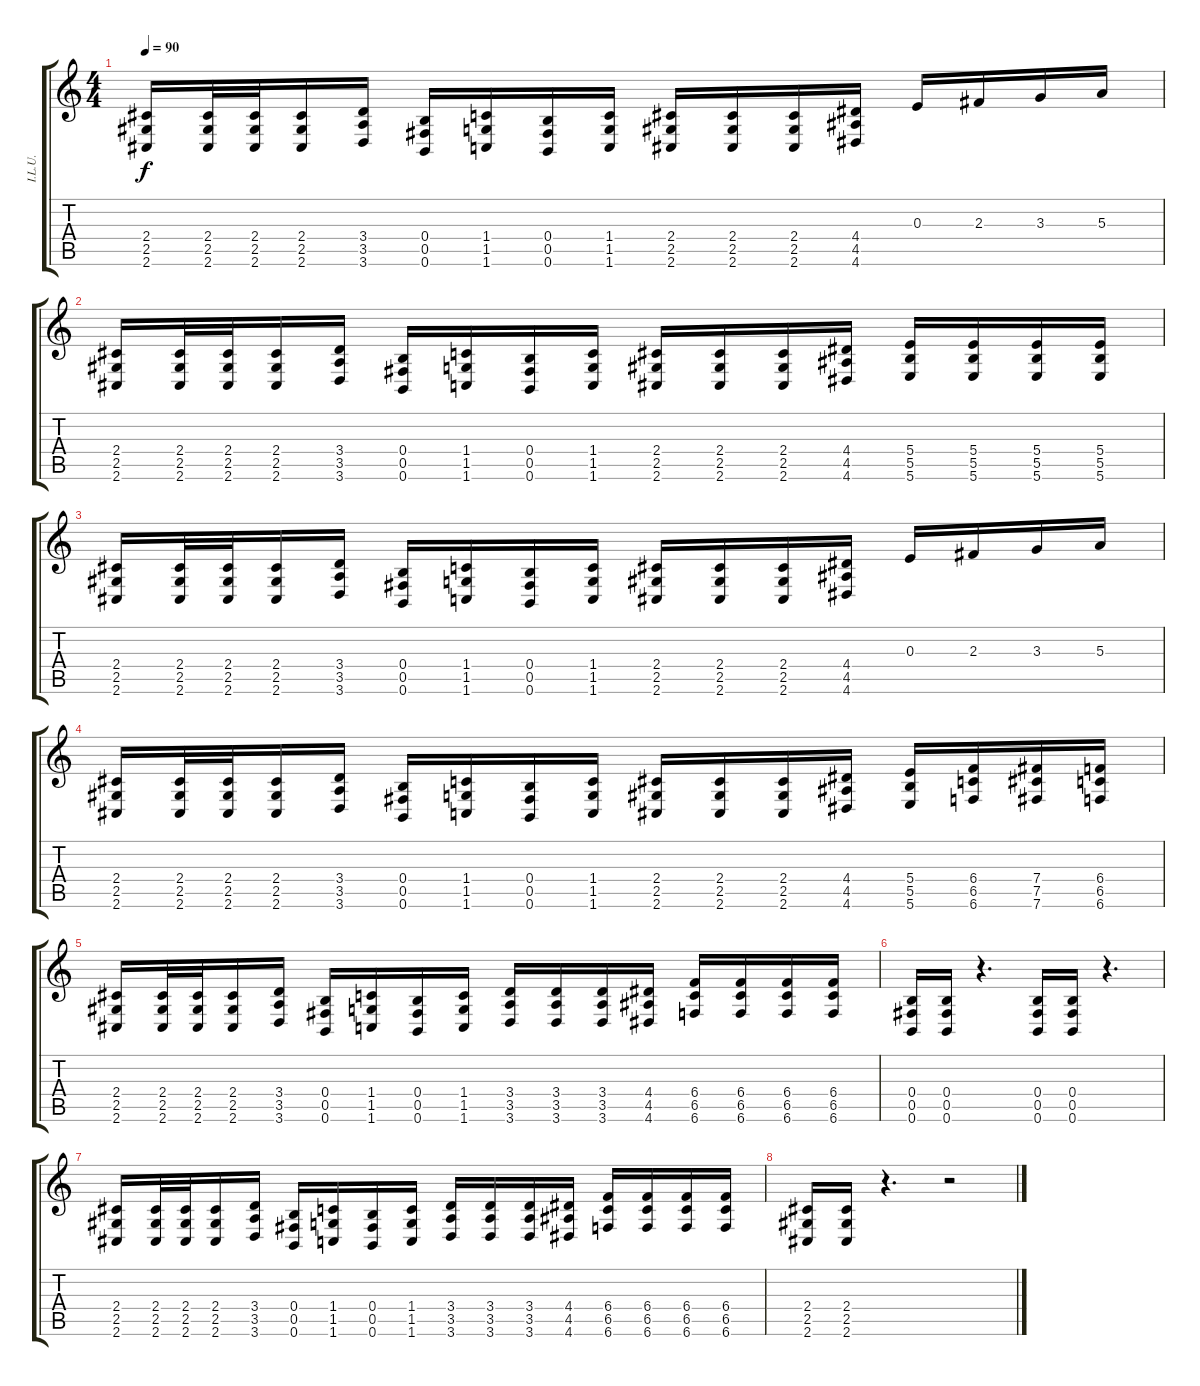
\track ("I.L.U." "I.L.U.") {instrument distortionguitar}
\staff {score tabs}
\tuning (Db4 Ab3 E3 B2 Gb2 B1) {hide}
\ts (4 4)
\tempo 90
\clef g2
\ks c
(2.4 2.5 2.6).16{dy f} (2.4 2.5 2.6).32 (2.4 2.5 2.6).32 (2.4 2.5 2.6).16 (3.4 3.5 3.6).16 (0.4 0.5 0.6).16 (1.4 1.5 1.6).16 (0.4 0.5 0.6).16 (1.4 1.5 1.6).16 (2.4 2.5 2.6).16 (2.4 2.5 2.6).16 (2.4 2.5 2.6).16 (4.4 4.5 4.6).16 0.3.16 2.3.16 3.3.16 5.3.16 |
(2.4 2.5 2.6).16 (2.4 2.5 2.6).32 (2.4 2.5 2.6).32 (2.4 2.5 2.6).16 (3.4 3.5 3.6).16 (0.4 0.5 0.6).16 (1.4 1.5 1.6).16 (0.4 0.5 0.6).16 (1.4 1.5 1.6).16 (2.4 2.5 2.6).16 (2.4 2.5 2.6).16 (2.4 2.5 2.6).16 (4.4 4.5 4.6).16 (5.4 5.5 5.6).16 (5.4 5.5 5.6).16 (5.4 5.5 5.6).16 (5.4 5.5 5.6).16 |
(2.4 2.5 2.6).16 (2.4 2.5 2.6).32 (2.4 2.5 2.6).32 (2.4 2.5 2.6).16 (3.4 3.5 3.6).16 (0.4 0.5 0.6).16 (1.4 1.5 1.6).16 (0.4 0.5 0.6).16 (1.4 1.5 1.6).16 (2.4 2.5 2.6).16 (2.4 2.5 2.6).16 (2.4 2.5 2.6).16 (4.4 4.5 4.6).16 0.3.16 2.3.16 3.3.16 5.3.16 |
(2.4 2.5 2.6).16 (2.4 2.5 2.6).32 (2.4 2.5 2.6).32 (2.4 2.5 2.6).16 (3.4 3.5 3.6).16 (0.4 0.5 0.6).16 (1.4 1.5 1.6).16 (0.4 0.5 0.6).16 (1.4 1.5 1.6).16 (2.4 2.5 2.6).16 (2.4 2.5 2.6).16 (2.4 2.5 2.6).16 (4.4 4.5 4.6).16 (5.4 5.5 5.6).16 (6.4 6.5 6.6).16 (7.4 7.5 7.6).16 (6.4 6.5 6.6).16 |
(2.4 2.5 2.6).16 (2.4 2.5 2.6).32 (2.4 2.5 2.6).32 (2.4 2.5 2.6).16 (3.4 3.5 3.6).16 (0.4 0.5 0.6).16 (1.4 1.5 1.6).16 (0.4 0.5 0.6).16 (1.4 1.5 1.6).16 (3.4 3.5 3.6).16 (3.4 3.5 3.6).16 (3.4 3.5 3.6).16 (4.4 4.5 4.6).16 (6.4 6.5 6.6).16 (6.4 6.5 6.6).16 (6.4 6.5 6.6).16 (6.4 6.5 6.6).16 |
(0.4 0.5 0.6).16 (0.4 0.5 0.6).16 r.4{d} (0.4 0.5 0.6).16 (0.4 0.5 0.6).16 r.4{d} |
(2.4 2.5 2.6).16 (2.4 2.5 2.6).32 (2.4 2.5 2.6).32 (2.4 2.5 2.6).16 (3.4 3.5 3.6).16 (0.4 0.5 0.6).16 (1.4 1.5 1.6).16 (0.4 0.5 0.6).16 (1.4 1.5 1.6).16 (3.4 3.5 3.6).16 (3.4 3.5 3.6).16 (3.4 3.5 3.6).16 (4.4 4.5 4.6).16 (6.4 6.5 6.6).16 (6.4 6.5 6.6).16 (6.4 6.5 6.6).16 (6.4 6.5 6.6).16 |
(2.4 2.5 2.6).16 (2.4 2.5 2.6).16 r.4{d} r.2
